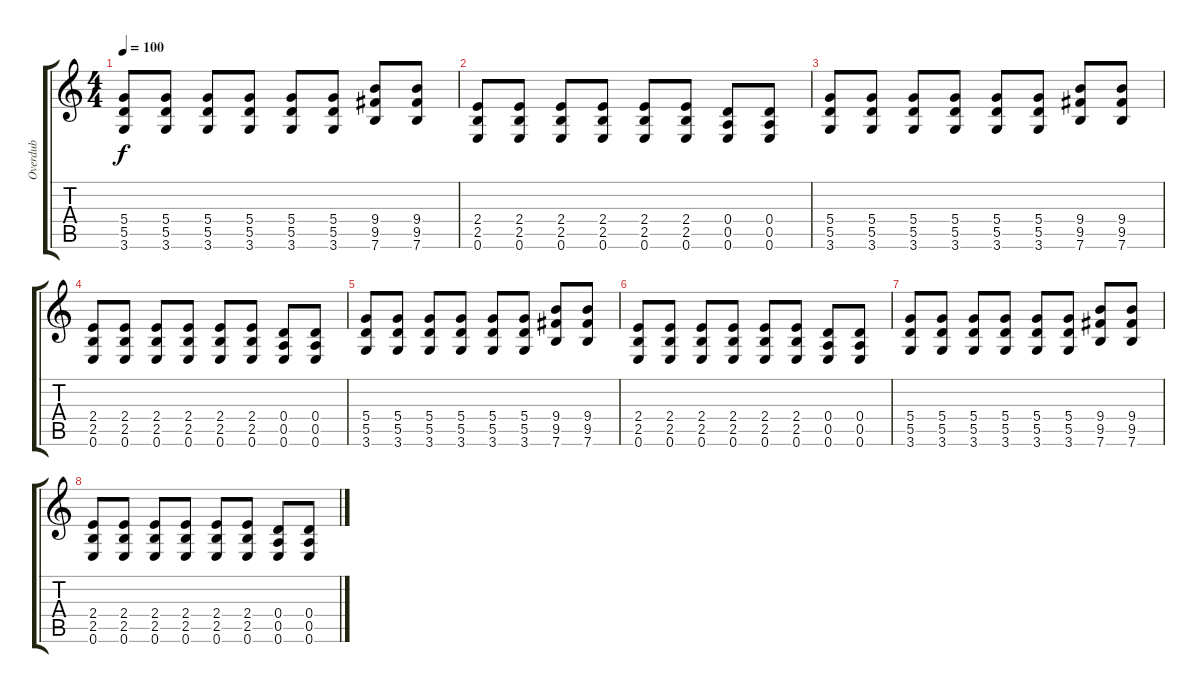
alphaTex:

\track ("Overdub" "Overdub") {instrument distortionguitar}
\staff {score tabs}
\tuning (E4 B3 G3 D3 A2 E2) {hide}
\ts (4 4)
\tempo 100
\clef g2
\ks c
(5.4 5.5 3.6).8{dy f} (5.4 5.5 3.6).8 (5.4 5.5 3.6).8 (5.4 5.5 3.6).8 (5.4 5.5 3.6).8 (5.4 5.5 3.6).8 (9.4 9.5 7.6).8 (9.4 9.5 7.6).8 |
(2.4 2.5 0.6).8 (2.4 2.5 0.6).8 (2.4 2.5 0.6).8 (2.4 2.5 0.6).8 (2.4 2.5 0.6).8 (2.4 2.5 0.6).8 (0.4 0.5 0.6).8 (0.4 0.5 0.6).8 |
(5.4 5.5 3.6).8 (5.4 5.5 3.6).8 (5.4 5.5 3.6).8 (5.4 5.5 3.6).8 (5.4 5.5 3.6).8 (5.4 5.5 3.6).8 (9.4 9.5 7.6).8 (9.4 9.5 7.6).8 |
(2.4 2.5 0.6).8 (2.4 2.5 0.6).8 (2.4 2.5 0.6).8 (2.4 2.5 0.6).8 (2.4 2.5 0.6).8 (2.4 2.5 0.6).8 (0.4 0.5 0.6).8 (0.4 0.5 0.6).8 |
(5.4 5.5 3.6).8 (5.4 5.5 3.6).8 (5.4 5.5 3.6).8 (5.4 5.5 3.6).8 (5.4 5.5 3.6).8 (5.4 5.5 3.6).8 (9.4 9.5 7.6).8 (9.4 9.5 7.6).8 |
(2.4 2.5 0.6).8 (2.4 2.5 0.6).8 (2.4 2.5 0.6).8 (2.4 2.5 0.6).8 (2.4 2.5 0.6).8 (2.4 2.5 0.6).8 (0.4 0.5 0.6).8 (0.4 0.5 0.6).8 |
(5.4 5.5 3.6).8 (5.4 5.5 3.6).8 (5.4 5.5 3.6).8 (5.4 5.5 3.6).8 (5.4 5.5 3.6).8 (5.4 5.5 3.6).8 (9.4 9.5 7.6).8 (9.4 9.5 7.6).8 |
(2.4 2.5 0.6).8 (2.4 2.5 0.6).8 (2.4 2.5 0.6).8 (2.4 2.5 0.6).8 (2.4 2.5 0.6).8 (2.4 2.5 0.6).8 (0.4 0.5 0.6).8 (0.4 0.5 0.6).8
